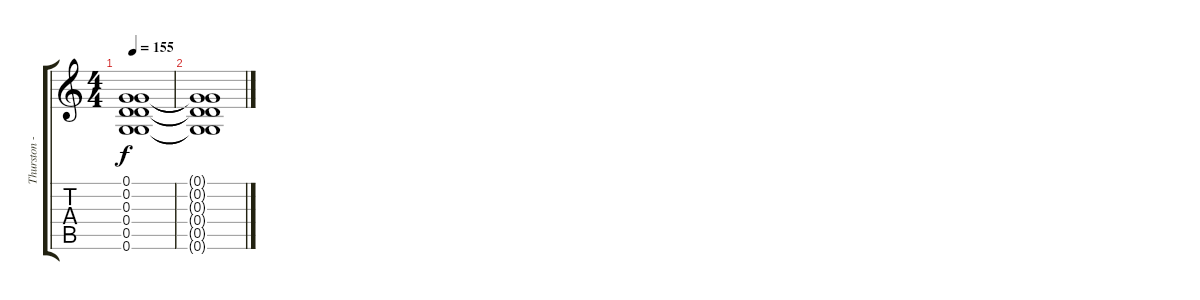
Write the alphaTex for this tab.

\track ("Thurston - Guitar" "Thurston -") {instrument distortionguitar}
\staff {score tabs}
\tuning (G3 G3 D3 D3 G2 G2) {hide}
\ts (4 4)
\tempo 155
\clef g2
\ks c
(0.1{t} 0.2{t} 0.3{t} 0.4{t} 0.5{t} 0.6{t}).1{dy f} |
(0.1{t} 0.2{t} 0.3{t} 0.4{t} 0.5{t} 0.6{t}).1
